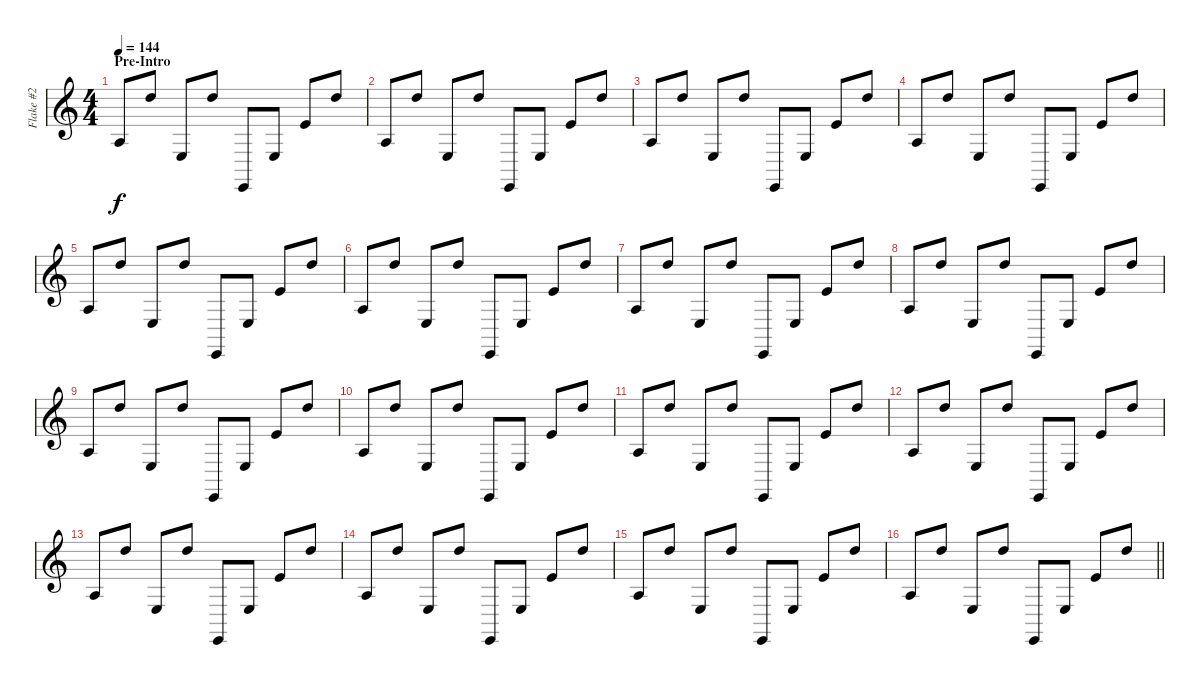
\track ("Flake #2" "Flake #2") {instrument woodblock}
\staff {score}
\tuning (E4 B3 G3 D3 A2 E2) {hide}
\ts (4 4)
\section ("" "Pre-Intro")
\tempo 144
\clef g2
\ks c
2.3.8{dy f instrument woodblock} 10.1.8 2.4.8 10.1.8 0.6.8 2.4.8 5.2.8 10.1.8 |
2.3.8 10.1.8 2.4.8 10.1.8 0.6.8 2.4.8 5.2.8 10.1.8 |
2.3.8 10.1.8 2.4.8 10.1.8 0.6.8 2.4.8 5.2.8 10.1.8 |
2.3.8 10.1.8 2.4.8 10.1.8 0.6.8 2.4.8 5.2.8 10.1.8 |
2.3.8 10.1.8 2.4.8 10.1.8 0.6.8 2.4.8 5.2.8 10.1.8 |
2.3.8 10.1.8 2.4.8 10.1.8 0.6.8 2.4.8 5.2.8 10.1.8 |
2.3.8 10.1.8 2.4.8 10.1.8 0.6.8 2.4.8 5.2.8 10.1.8 |
2.3.8 10.1.8 2.4.8 10.1.8 0.6.8 2.4.8 5.2.8 10.1.8 |
2.3.8 10.1.8 2.4.8 10.1.8 0.6.8 2.4.8 5.2.8 10.1.8 |
2.3.8 10.1.8 2.4.8 10.1.8 0.6.8 2.4.8 5.2.8 10.1.8 |
2.3.8 10.1.8 2.4.8 10.1.8 0.6.8 2.4.8 5.2.8 10.1.8 |
2.3.8 10.1.8 2.4.8 10.1.8 0.6.8 2.4.8 5.2.8 10.1.8 |
2.3.8 10.1.8 2.4.8 10.1.8 0.6.8 2.4.8 5.2.8 10.1.8 |
2.3.8 10.1.8 2.4.8 10.1.8 0.6.8 2.4.8 5.2.8 10.1.8 |
2.3.8 10.1.8 2.4.8 10.1.8 0.6.8 2.4.8 5.2.8 10.1.8 |
\barLineRight lightlight
2.3.8 10.1.8 2.4.8 10.1.8 0.6.8 2.4.8 5.2.8 10.1.8
